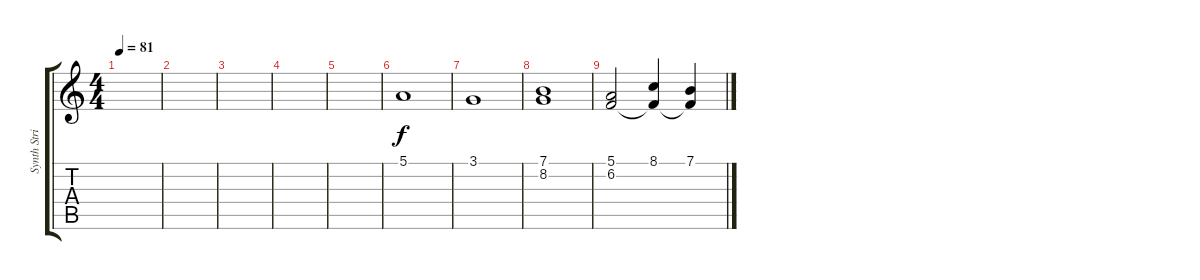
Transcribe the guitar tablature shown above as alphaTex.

\track ("Synth Strings" "Synth Stri") {instrument synthstrings2}
\staff {score tabs}
\tuning (E4 B3 G3 D3 A2 E2) {hide}
\ts (4 4)
\tempo 81
\clef g2
\ks c
|
|
|
|
|
5.1.1 |
3.1.1 |
(7.1 8.2).1 |
(5.1 6.2).2 (8.1 6.2{t}).4 (7.1 6.2{t}).4
